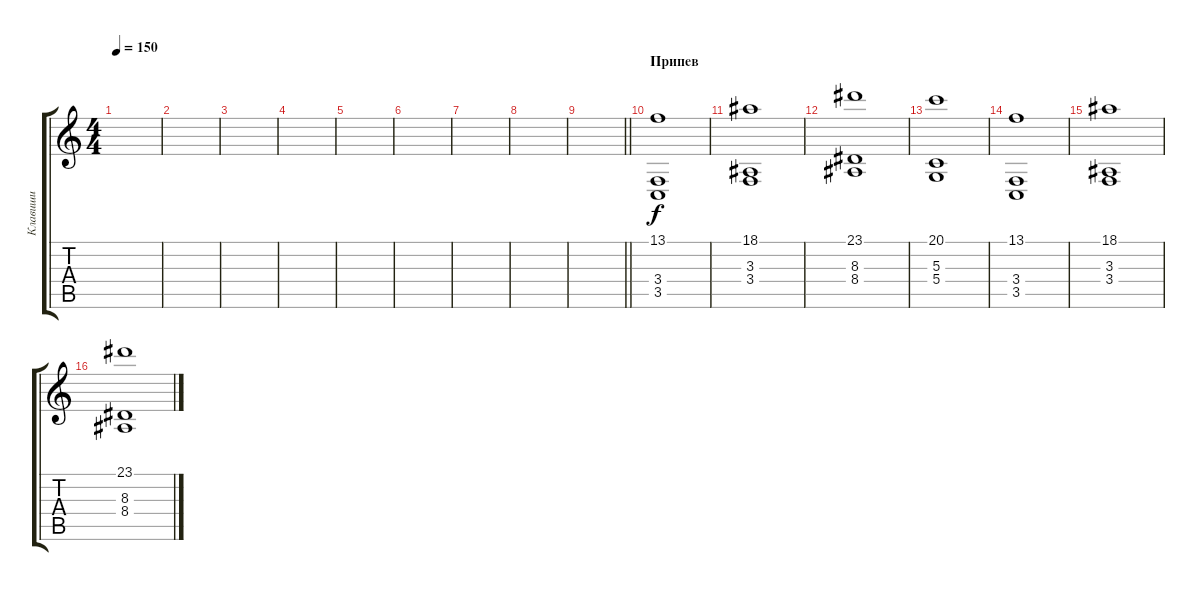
\track ("Клавиши" "Клавиши") {instrument synthstrings1}
\staff {score tabs}
\tuning (E4 B3 G3 D3 A2 E2) {hide}
\ts (4 4)
\tempo 150
\clef g2
\ks c
|
|
|
|
|
|
|
|
\barLineRight lightlight
|
\section ("" "Припев")
(13.1 3.4 3.5).1 |
(18.1 3.3 3.4).1 |
(23.1 8.3 8.4).1 |
(20.1 5.3 5.4).1 |
(13.1 3.4 3.5).1 |
(18.1 3.3 3.4).1 |
(23.1 8.3 8.4).1
